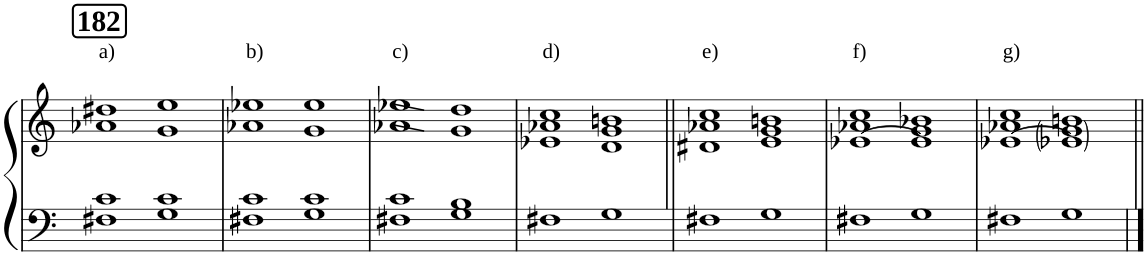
**kern	**kern
*part1	*part1
*staff2	*staff1
*I"Piano	*
*I'Pno	*
*clefF4	*clefG2
*k[]	*k[]
*M2/1	*M2/1
!!LO:REH:place=s1:a:B:cj:fs=14:t=182
=1	=1
*^	*^
*	*^	*	*
!	!	!	!LO:TX:a:t=a)	!
0ryy	1c	1F#X	1dd#X	1a-X
.	1c	1G	1ee	1g
=2	=2	=2	=2	=2
!	!	!	!LO:TX:a:t=b)	!
0ryy	1c	1F#X	1ee-X	1a-X
.	1c	1G	1ee-	1g
=3	=3	=3	=3	=3
!	!	!	!LO:TX:a:t=c)	!
0ryy	1c	1F#X	1ee-X	1a-X
.	1B	1G	1dd	1g
=4	=4	=4	=4	=4
*	*	*	*	*^
!	!	!	!LO:TX:a:t=d)	!	!
*	*v	*v	*	*	*
0ryy	1F#X	1cc	1a-X	1e-X
.	1G	1bn	1g	1d
=5||	=5||	=5||	=5||	=5||
!	!	!LO:TX:a:t=e)	!	!
0ryy	1F#X	1cc	1a-X	1d#X
.	1G	1bn	1g	1e
=6	=6	=6	=6	=6
!	!	!LO:TX:a:t=f)	!	!
0ryy	1F#X	1cc	1a-X	[1e-X
.	1G	1b-X	1g	1e-]
=7	=7	=7	=7	=7
!	!	!LO:TX:a:t=g)	!	!
0ryy	1F#X	1cc	1a-X	[1e-X
.	1G	1bn	1g	1e-]
*v	*v	*	*	*
*	*v	*v	*v
=||	=||
*-	*-
